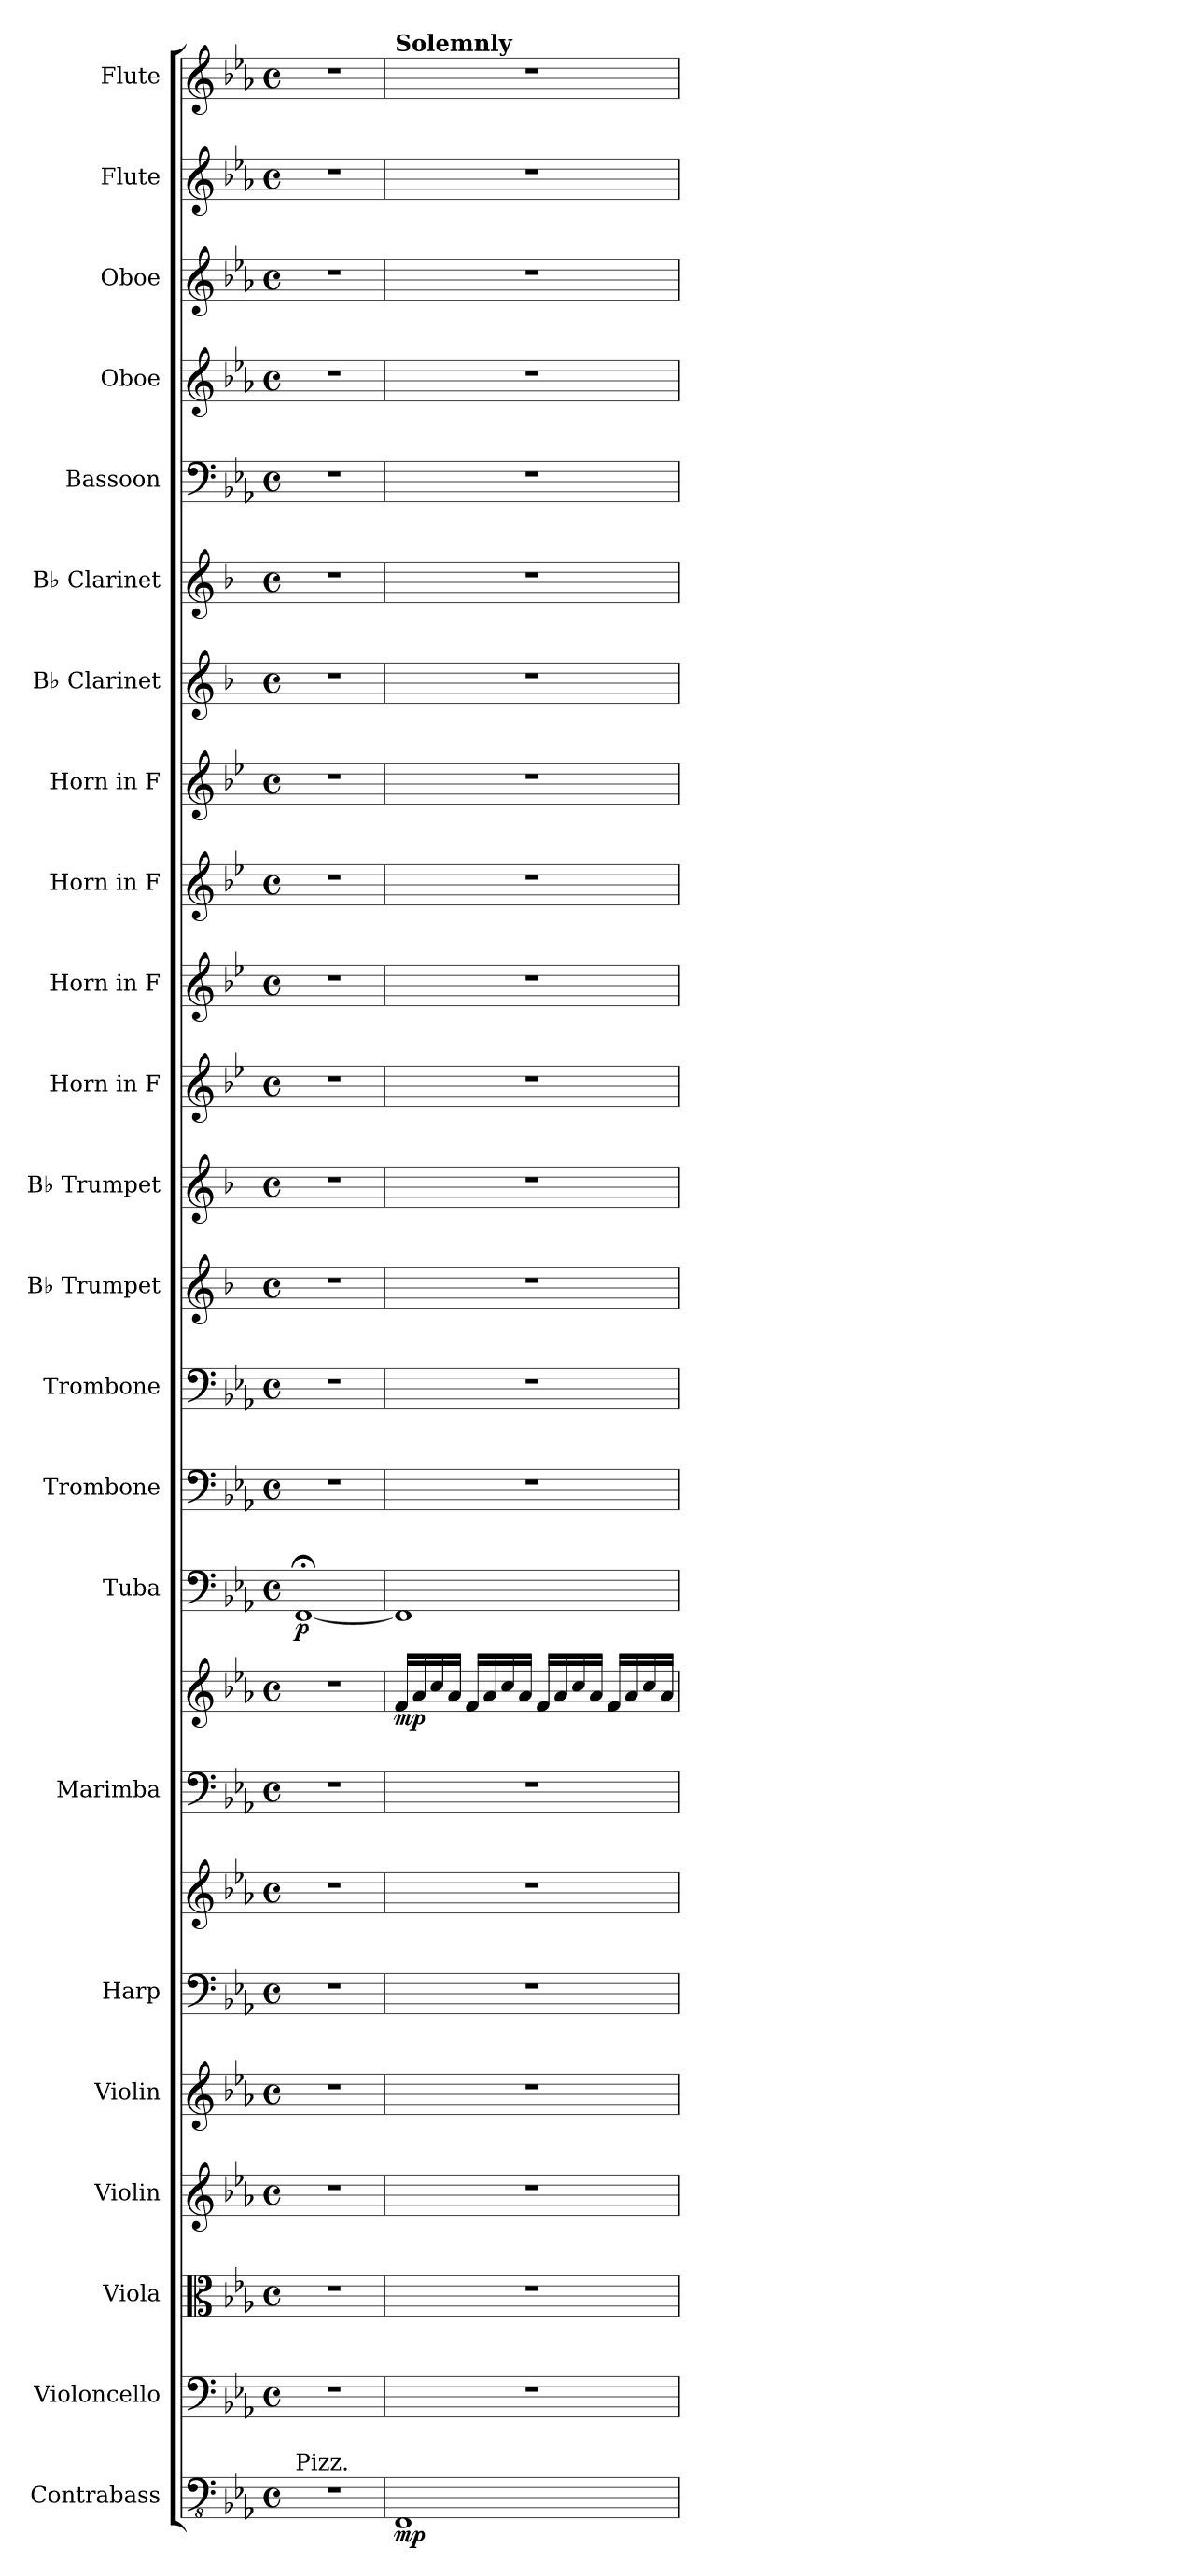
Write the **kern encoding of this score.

**kern	**dynam	**kern	**kern	**kern	**kern	**kern	**kern	**kern	**kern	**dynam	**kern	**dynam	**kern	**kern	**kern	**kern	**kern	**kern	**kern	**kern	**kern	**kern	**kern	**kern	**kern	**kern	**kern
*part23	*part23	*part22	*part21	*part20	*part19	*part18	*part18	*part17	*part17	*part17	*part16	*part16	*part15	*part14	*part13	*part12	*part11	*part10	*part9	*part8	*part7	*part6	*part5	*part4	*part3	*part2	*part1
*staff25	*staff25	*staff24	*staff23	*staff22	*staff21	*staff20	*staff19	*staff18	*staff17	*staff17/18	*staff16	*staff16	*staff15	*staff14	*staff13	*staff12	*staff11	*staff10	*staff9	*staff8	*staff7	*staff6	*staff5	*staff4	*staff3	*staff2	*staff1
*I"Contrabass	*	*I"Violoncello	*I"Viola	*I"Violin	*I"Violin	*I"Harp	*	*I"Marimba	*	*	*I"Tuba	*	*I"Trombone	*I"Trombone	*I"B♭ Trumpet	*I"B♭ Trumpet	*I"Horn in F	*I"Horn in F	*I"Horn in F	*I"Horn in F	*I"B♭ Clarinet	*I"B♭ Clarinet	*I"Bassoon	*I"Oboe	*I"Oboe	*I"Flute	*I"Flute
*I'Cb.	*	*I'Vlc.	*I'Vla.	*I'Vln.	*I'Vln.	*I'Hrp.	*	*I'Mrm.	*	*	*I'Tba.	*	*I'Trb.	*I'Trb.	*I'B♭ Tpt.	*I'B♭ Tpt.	*	*	*	*	*I'B♭ Cl.	*I'B♭ Cl.	*I'Bsn.	*I'Ob.	*I'Ob.	*I'Fl.	*I'Fl.
*clefFv4	*	*clefF4	*clefC3	*clefG2	*clefG2	*clefF4	*clefG2	*clefF4	*clefG2	*	*clefF4	*	*clefF4	*clefF4	*clefG2	*clefG2	*clefG2	*clefG2	*clefG2	*clefG2	*clefG2	*clefG2	*clefF4	*clefG2	*clefG2	*clefG2	*clefG2
*	*	*	*	*	*	*	*	*	*	*	*	*	*	*	*ITrd1c2	*ITrd1c2	*ITrd4c7	*ITrd4c7	*ITrd4c7	*ITrd4c7	*ITrd1c2	*ITrd1c2	*	*	*	*	*
*k[b-e-a-]	*	*k[b-e-a-]	*k[b-e-a-]	*k[b-e-a-]	*k[b-e-a-]	*k[b-e-a-]	*k[b-e-a-]	*k[b-e-a-]	*k[b-e-a-]	*	*k[b-e-a-]	*	*k[b-e-a-]	*k[b-e-a-]	*k[b-e-a-]	*k[b-e-a-]	*k[b-e-a-]	*k[b-e-a-]	*k[b-e-a-]	*k[b-e-a-]	*k[b-e-a-]	*k[b-e-a-]	*k[b-e-a-]	*k[b-e-a-]	*k[b-e-a-]	*k[b-e-a-]	*k[b-e-a-]
*M4/4	*	*M4/4	*M4/4	*M4/4	*M4/4	*M4/4	*M4/4	*M4/4	*M4/4	*	*M4/4	*	*M4/4	*M4/4	*M4/4	*M4/4	*M4/4	*M4/4	*M4/4	*M4/4	*M4/4	*M4/4	*M4/4	*M4/4	*M4/4	*M4/4	*M4/4
*met(c)	*	*met(c)	*met(c)	*met(c)	*met(c)	*met(c)	*met(c)	*met(c)	*met(c)	*	*met(c)	*	*met(c)	*met(c)	*met(c)	*met(c)	*met(c)	*met(c)	*met(c)	*met(c)	*met(c)	*met(c)	*met(c)	*met(c)	*met(c)	*met(c)	*met(c)
=1	=1	=1	=1	=1	=1	=1	=1	=1	=1	=1	=1	=1	=1	=1	=1	=1	=1	=1	=1	=1	=1	=1	=1	=1	=1	=1	=1
!LO:TX:a:t=Pizz.	!	!	!	!	!	!	!	!	!	!	!	!	!	!	!	!	!	!	!	!	!	!	!	!	!	!	!
!	!	!	!	!	!	!	!	!	!	!	!	!LO:DY:b	!	!	!	!	!	!	!	!	!	!	!	!	!	!	!
1r	.	1r	1r	1r	1r	1r	1r	1r	1r	.	[1FF;<	p	1r	1r	1r	1r	1r	1r	1r	1r	1r	1r	1r	1r	1r	1r	1r
=2	=2	=2	=2	=2	=2	=2	=2	=2	=2	=2	=2	=2	=2	=2	=2	=2	=2	=2	=2	=2	=2	=2	=2	=2	=2	=2	=2
*	*	*	*	*	*	*	*	*	*	*	*	*	*	*	*	*	*	*	*	*	*	*	*	*	*	*	*MM69
!	!	!	!	!	!	!	!	!	!	!	!	!	!	!	!	!	!	!	!	!	!	!	!	!	!	!	!LO:TX:a:B:t=Solemnly
!	!LO:DY:b	!	!	!	!	!	!	!	!	!LO:DY:b	!	!	!	!	!	!	!	!	!	!	!	!	!	!	!	!	!
1FFF	mp	1r	1r	1r	1r	1r	1r	1r	16f/LL	mp	1FF]	.	1r	1r	1r	1r	1r	1r	1r	1r	1r	1r	1r	1r	1r	1r	1r
.	.	.	.	.	.	.	.	.	16a-/	.	.	.	.	.	.	.	.	.	.	.	.	.	.	.	.	.	.
.	.	.	.	.	.	.	.	.	16cc/	.	.	.	.	.	.	.	.	.	.	.	.	.	.	.	.	.	.
.	.	.	.	.	.	.	.	.	16a-/JJ	.	.	.	.	.	.	.	.	.	.	.	.	.	.	.	.	.	.
.	.	.	.	.	.	.	.	.	16f/LL	.	.	.	.	.	.	.	.	.	.	.	.	.	.	.	.	.	.
.	.	.	.	.	.	.	.	.	16a-/	.	.	.	.	.	.	.	.	.	.	.	.	.	.	.	.	.	.
.	.	.	.	.	.	.	.	.	16cc/	.	.	.	.	.	.	.	.	.	.	.	.	.	.	.	.	.	.
.	.	.	.	.	.	.	.	.	16a-/JJ	.	.	.	.	.	.	.	.	.	.	.	.	.	.	.	.	.	.
.	.	.	.	.	.	.	.	.	16f/LL	.	.	.	.	.	.	.	.	.	.	.	.	.	.	.	.	.	.
.	.	.	.	.	.	.	.	.	16a-/	.	.	.	.	.	.	.	.	.	.	.	.	.	.	.	.	.	.
.	.	.	.	.	.	.	.	.	16cc/	.	.	.	.	.	.	.	.	.	.	.	.	.	.	.	.	.	.
.	.	.	.	.	.	.	.	.	16a-/JJ	.	.	.	.	.	.	.	.	.	.	.	.	.	.	.	.	.	.
.	.	.	.	.	.	.	.	.	16f/LL	.	.	.	.	.	.	.	.	.	.	.	.	.	.	.	.	.	.
.	.	.	.	.	.	.	.	.	16a-/	.	.	.	.	.	.	.	.	.	.	.	.	.	.	.	.	.	.
.	.	.	.	.	.	.	.	.	16cc/	.	.	.	.	.	.	.	.	.	.	.	.	.	.	.	.	.	.
.	.	.	.	.	.	.	.	.	16a-/JJ	.	.	.	.	.	.	.	.	.	.	.	.	.	.	.	.	.	.
=	=	=	=	=	=	=	=	=	=	=	=	=	=	=	=	=	=	=	=	=	=	=	=	=	=	=	=
*-	*-	*-	*-	*-	*-	*-	*-	*-	*-	*-	*-	*-	*-	*-	*-	*-	*-	*-	*-	*-	*-	*-	*-	*-	*-	*-	*-
